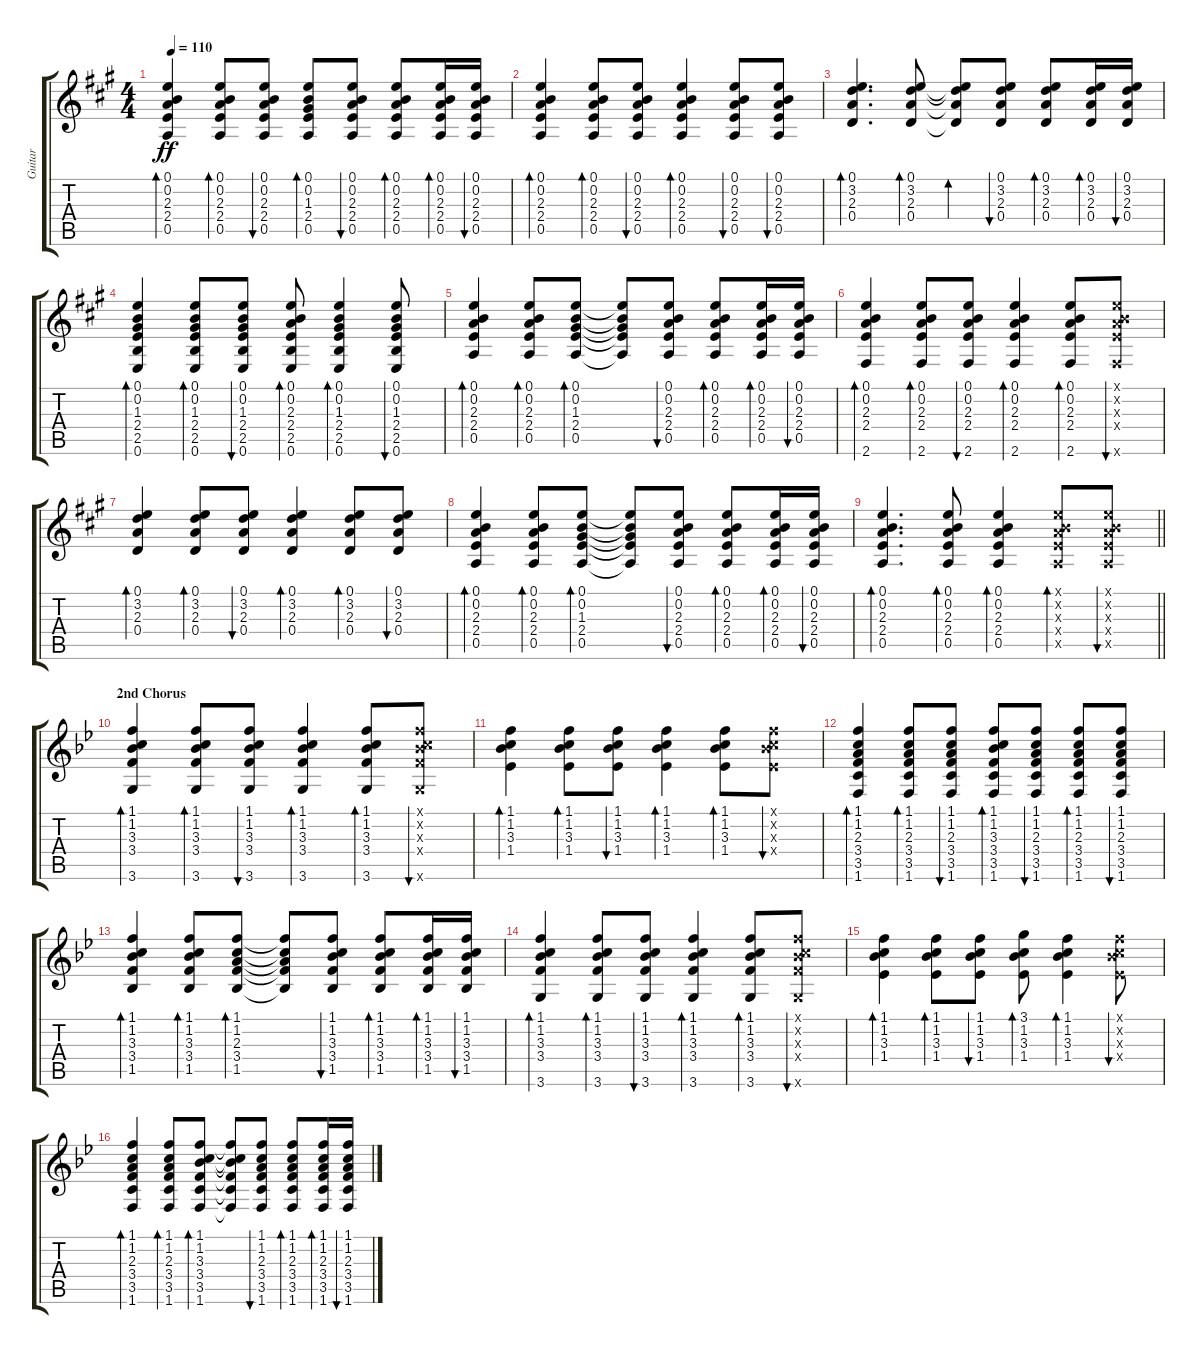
\track ("Guitar" "Guitar") {instrument acousticguitarsteel}
\staff {score tabs}
\tuning (E4 B3 G3 D3 A2 E2) {hide}
\ts (4 4)
\tempo 110
\clef g2
\ks f#minor
(0.1 0.2 2.3 2.4 0.5).4{bd 60 dy ff} (0.1 0.2 2.3 2.4 0.5).8{bd 30} (0.1 0.2 2.3 2.4 0.5).8{bu 30} (0.1 0.2 1.3 2.4 0.5).8{bd 30} (0.1 0.2 2.3 2.4 0.5).8{bu 30} (0.1 0.2 2.3 2.4 0.5).8{bd 30} (0.1 0.2 2.3 2.4 0.5).16{bd 30} (0.1 0.2 2.3 2.4 0.5).16{bu 30} |
(0.1 0.2 2.3 2.4 0.5).4{bd 60} (0.1 0.2 2.3 2.4 0.5).8{bd 30} (0.1 0.2 2.3 2.4 0.5).8{bu 30} (0.1 0.2 2.3 2.4 0.5).4{bd 30} (0.1 0.2 2.3 2.4 0.5).8{bu 30} (0.1 0.2 2.3 2.4 0.5).8{bu 30} |
(0.1 3.2 2.3 0.4).4{d bd 60} (0.1 3.2 2.3 0.4).8{bd 30} (0.1{t} 3.2{t} 2.3{t} 0.4{t}).8{bd 60} (0.1 3.2 2.3 0.4).8{bu 30} (0.1 3.2 2.3 0.4).8{bd 30} (0.1 3.2 2.3 0.4).16{bd 30} (0.1 3.2 2.3 0.4).16{bu 30} |
(0.1 0.2 1.3 2.4 2.5 0.6).4{bd 60} (0.1 0.2 1.3 2.4 2.5 0.6).8{bd 30} (0.1 0.2 1.3 2.4 2.5 0.6).8{bu 30} (0.1 0.2 2.3 2.4 2.5 0.6).8{bd 30} (0.1 0.2 1.3 2.4 2.5 0.6).4{bd 30} (0.1 0.2 1.3 2.4 2.5 0.6).8{bu 30} |
(0.1 0.2 2.3 2.4 0.5).4{bd 60} (0.1 0.2 2.3 2.4 0.5).8{bd 30} (0.1 0.2 1.3 2.4 0.5).8{bd 30} (0.1{t} 0.2{t} 1.3{t} 2.4{t} 0.5{t}).8 (0.1 0.2 2.3 2.4 0.5).8{bu 30} (0.1 0.2 2.3 2.4 0.5).8{bd 30} (0.1 0.2 2.3 2.4 0.5).16{bd 30} (0.1 0.2 2.3 2.4 0.5).16{bu 30} |
(0.1 0.2 2.3 2.4 2.6).4{bd 60} (0.1 0.2 2.3 2.4 2.6).8{bd 30} (0.1 0.2 2.3 2.4 2.6).8{bu 30} (0.1 0.2 2.3 2.4 2.6).4{bd 30} (0.1 0.2 2.3 2.4 2.6).8{bd 30} (0.1{x} 0.2{x} 2.3{x} 2.4{x} 2.6{x}).8{bu 30} |
(0.1 3.2 2.3 0.4).4{bd 60} (0.1 3.2 2.3 0.4).8{bd 30} (0.1 3.2 2.3 0.4).8{bu 30} (0.1 3.2 2.3 0.4).4{bd 30} (0.1 3.2 2.3 0.4).8{bd 30} (0.1 3.2 2.3 0.4).8{bu 30} |
(0.1 0.2 2.3 2.4 0.5).4{bd 60} (0.1 0.2 2.3 2.4 0.5).8{bd 30} (0.1 0.2 1.3 2.4 0.5).8{bd 30} (0.1{t} 0.2{t} 1.3{t} 2.4{t} 0.5{t}).8 (0.1 0.2 2.3 2.4 0.5).8{bu 30} (0.1 0.2 2.3 2.4 0.5).8{bd 30} (0.1 0.2 2.3 2.4 0.5).16{bd 30} (0.1 0.2 2.3 2.4 0.5).16{bu 30} |
\barLineRight lightlight
(0.1 0.2 2.3 2.4 0.5).4{d bd 60} (0.1 0.2 2.3 2.4 0.5).8{bd 30} (0.1 0.2 2.3 2.4 0.5).4{bd 30} (0.1{x} 0.2{x} 2.3{x} 2.4{x} 0.5{x}).8{bd 30} (0.1{x} 0.2{x} 2.3{x} 2.4{x} 0.5{x}).8{bu 30} |
\section ("" "2nd Chorus")
\ks gminor
(1.1 1.2 3.3 3.4 3.6).4{bd 60} (1.1 1.2 3.3 3.4 3.6).8{bd 30} (1.1 1.2 3.3 3.4 3.6).8{bu 30} (1.1 1.2 3.3 3.4 3.6).4{bd 60} (1.1 1.2 3.3 3.4 3.6).8{bd 30} (1.1{x} 1.2{x} 3.3{x} 3.4{x} 3.6{x}).8{bu 30} |
(1.1 1.2 3.3 1.4).4{bd 60} (1.1 1.2 3.3 1.4).8{bd 30} (1.1 1.2 3.3 1.4).8{bu 30} (1.1 1.2 3.3 1.4).4{bd 60} (1.1 1.2 3.3 1.4).8{bd 30} (1.1{x} 1.2{x} 3.3{x} 1.4{x}).8{bu 30} |
(1.1 1.2 2.3 3.4 3.5 1.6).4{bd 60} (1.1 1.2 2.3 3.4 3.5 1.6).8{bd 30} (1.1 1.2 2.3 3.4 3.5 1.6).8{bu 30} (1.1 1.2 3.3 3.4 3.5 1.6).8{bd 30} (1.1 1.2 2.3 3.4 3.5 1.6).8{bu 30} (1.1 1.2 2.3 3.4 3.5 1.6).8{bd 30} (1.1 1.2 2.3 3.4 3.5 1.6).8{bu 30} |
(1.1 1.2 3.3 3.4 1.5).4{bd 60} (1.1 1.2 3.3 3.4 1.5).8{bd 30} (1.1 1.2 2.3 3.4 1.5).8{bd 30} (1.1{t} 1.2{t} 2.3{t} 3.4{t} 1.5{t}).8 (1.1 1.2 3.3 3.4 1.5).8{bu 30} (1.1 1.2 3.3 3.4 1.5).8{bd 30} (1.1 1.2 3.3 3.4 1.5).16{bd 30} (1.1 1.2 3.3 3.4 1.5).16{bu 30} |
(1.1 1.2 3.3 3.4 3.6).4{bd 60} (1.1 1.2 3.3 3.4 3.6).8{bd 30} (1.1 1.2 3.3 3.4 3.6).8{bu 30} (1.1 1.2 3.3 3.4 3.6).4{bd 60} (1.1 1.2 3.3 3.4 3.6).8{bd 30} (1.1{x} 1.2{x} 3.3{x} 3.4{x} 3.6{x}).8{bu 30} |
(1.1 1.2 3.3 1.4).4{bd 60} (1.1 1.2 3.3 1.4).8{bd 30} (1.1 1.2 3.3 1.4).8{bu 30} (3.1 1.2 3.3 1.4).8{bd 30} (1.1 1.2 3.3 1.4).4{bd 30} (1.1{x} 1.2{x} 3.3{x} 1.4{x}).8{bu 30} |
(1.1 1.2 2.3 3.4 3.5 1.6).4{bd 60} (1.1 1.2 2.3 3.4 3.5 1.6).8{bd 30} (1.1 1.2 3.3 3.4 3.5 1.6).8{bd 30} (1.1{t} 1.2{t} 3.3{t} 3.4{t} 3.5{t} 1.6{t}).8 (1.1 1.2 2.3 3.4 3.5 1.6).8{bu 30} (1.1 1.2 2.3 3.4 3.5 1.6).8{bd 30} (1.1 1.2 2.3 3.4 3.5 1.6).16{bd 30} (1.1 1.2 2.3 3.4 3.5 1.6).16{bu 30}
